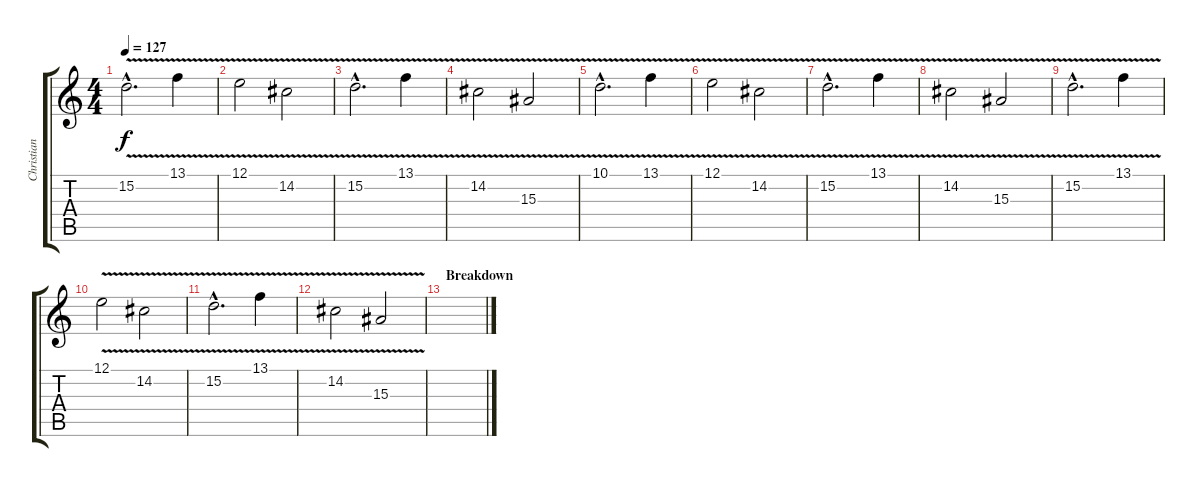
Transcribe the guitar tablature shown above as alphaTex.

\track ("Christian \"Flake\" Lorenz - Keyboard 2" "Christian ") {instrument choiraahs}
\staff {score tabs}
\tuning (E4 B3 G3 D3 A2 E2) {hide}
\ts (4 4)
\tempo 127
\clef g2
\ks c
15.2{v hac}.2{d dy f} 13.1{v}.4 |
12.1{v}.2 14.2{v}.2 |
15.2{v hac}.2{d} 13.1{v}.4 |
14.2{v}.2 15.3{v}.2 |
10.1{v hac}.2{d volume 14} 13.1{v}.4 |
12.1{v}.2 14.2{v}.2 |
15.2{v hac}.2{d} 13.1{v}.4 |
14.2{v}.2 15.3{v}.2 |
15.2{v hac}.2{d} 13.1{v}.4 |
12.1{v}.2 14.2{v}.2 |
15.2{v hac}.2{d} 13.1{v}.4 |
14.2{v}.2 15.3{v}.2 |
\section ("" "Breakdown")
